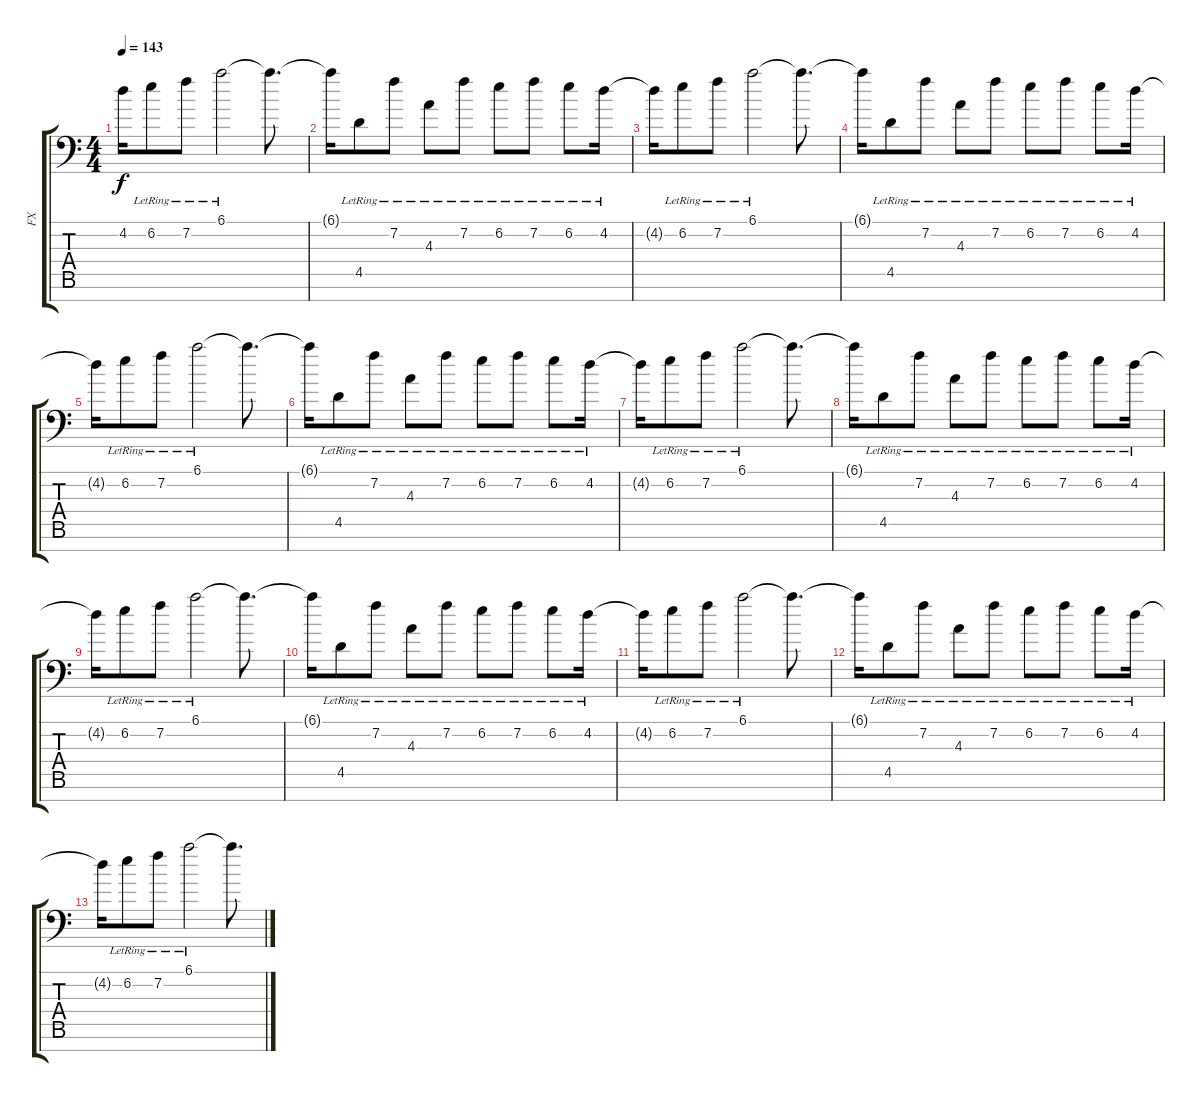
\track ("FX" "FX") {instrument electricguitarjazz}
\staff {score tabs}
\tuning (Eb4 Bb3 F3 Eb3 Bb2 F2 Bb1) {hide}
\ts (4 4)
\tempo 143
\clef f4
\ks c
4.2{t}.16{dy f} 6.2{lr}.8 7.2{lr}.8 6.1{lr}.2 6.1{t}.8{d} |
6.1{t}.16 4.5{lr}.8 7.2{lr}.8 4.3{lr}.8 7.2{lr}.8 6.2{lr}.8 7.2{lr}.8 6.2{lr}.8 4.2{lr}.16 |
4.2{t}.16 6.2{lr}.8 7.2{lr}.8 6.1{lr}.2 6.1{t}.8{d} |
6.1{t}.16 4.5{lr}.8 7.2{lr}.8 4.3{lr}.8 7.2{lr}.8 6.2{lr}.8 7.2{lr}.8 6.2{lr}.8 4.2{lr}.16 |
4.2{t}.16 6.2{lr}.8 7.2{lr}.8 6.1{lr}.2 6.1{t}.8{d} |
6.1{t}.16 4.5{lr}.8 7.2{lr}.8 4.3{lr}.8 7.2{lr}.8 6.2{lr}.8 7.2{lr}.8 6.2{lr}.8 4.2{lr}.16 |
4.2{t}.16 6.2{lr}.8 7.2{lr}.8 6.1{lr}.2 6.1{t}.8{d} |
6.1{t}.16 4.5{lr}.8 7.2{lr}.8 4.3{lr}.8 7.2{lr}.8 6.2{lr}.8 7.2{lr}.8 6.2{lr}.8 4.2{lr}.16 |
4.2{t}.16 6.2{lr}.8 7.2{lr}.8 6.1{lr}.2 6.1{t}.8{d} |
6.1{t}.16 4.5{lr}.8 7.2{lr}.8 4.3{lr}.8 7.2{lr}.8 6.2{lr}.8 7.2{lr}.8 6.2{lr}.8 4.2{lr}.16 |
4.2{t}.16 6.2{lr}.8 7.2{lr}.8 6.1{lr}.2 6.1{t}.8{d} |
6.1{t}.16 4.5{lr}.8 7.2{lr}.8 4.3{lr}.8 7.2{lr}.8 6.2{lr}.8 7.2{lr}.8 6.2{lr}.8 4.2{lr}.16 |
4.2{t}.16 6.2{lr}.8 7.2{lr}.8 6.1{lr}.2 6.1{t}.8{d}
